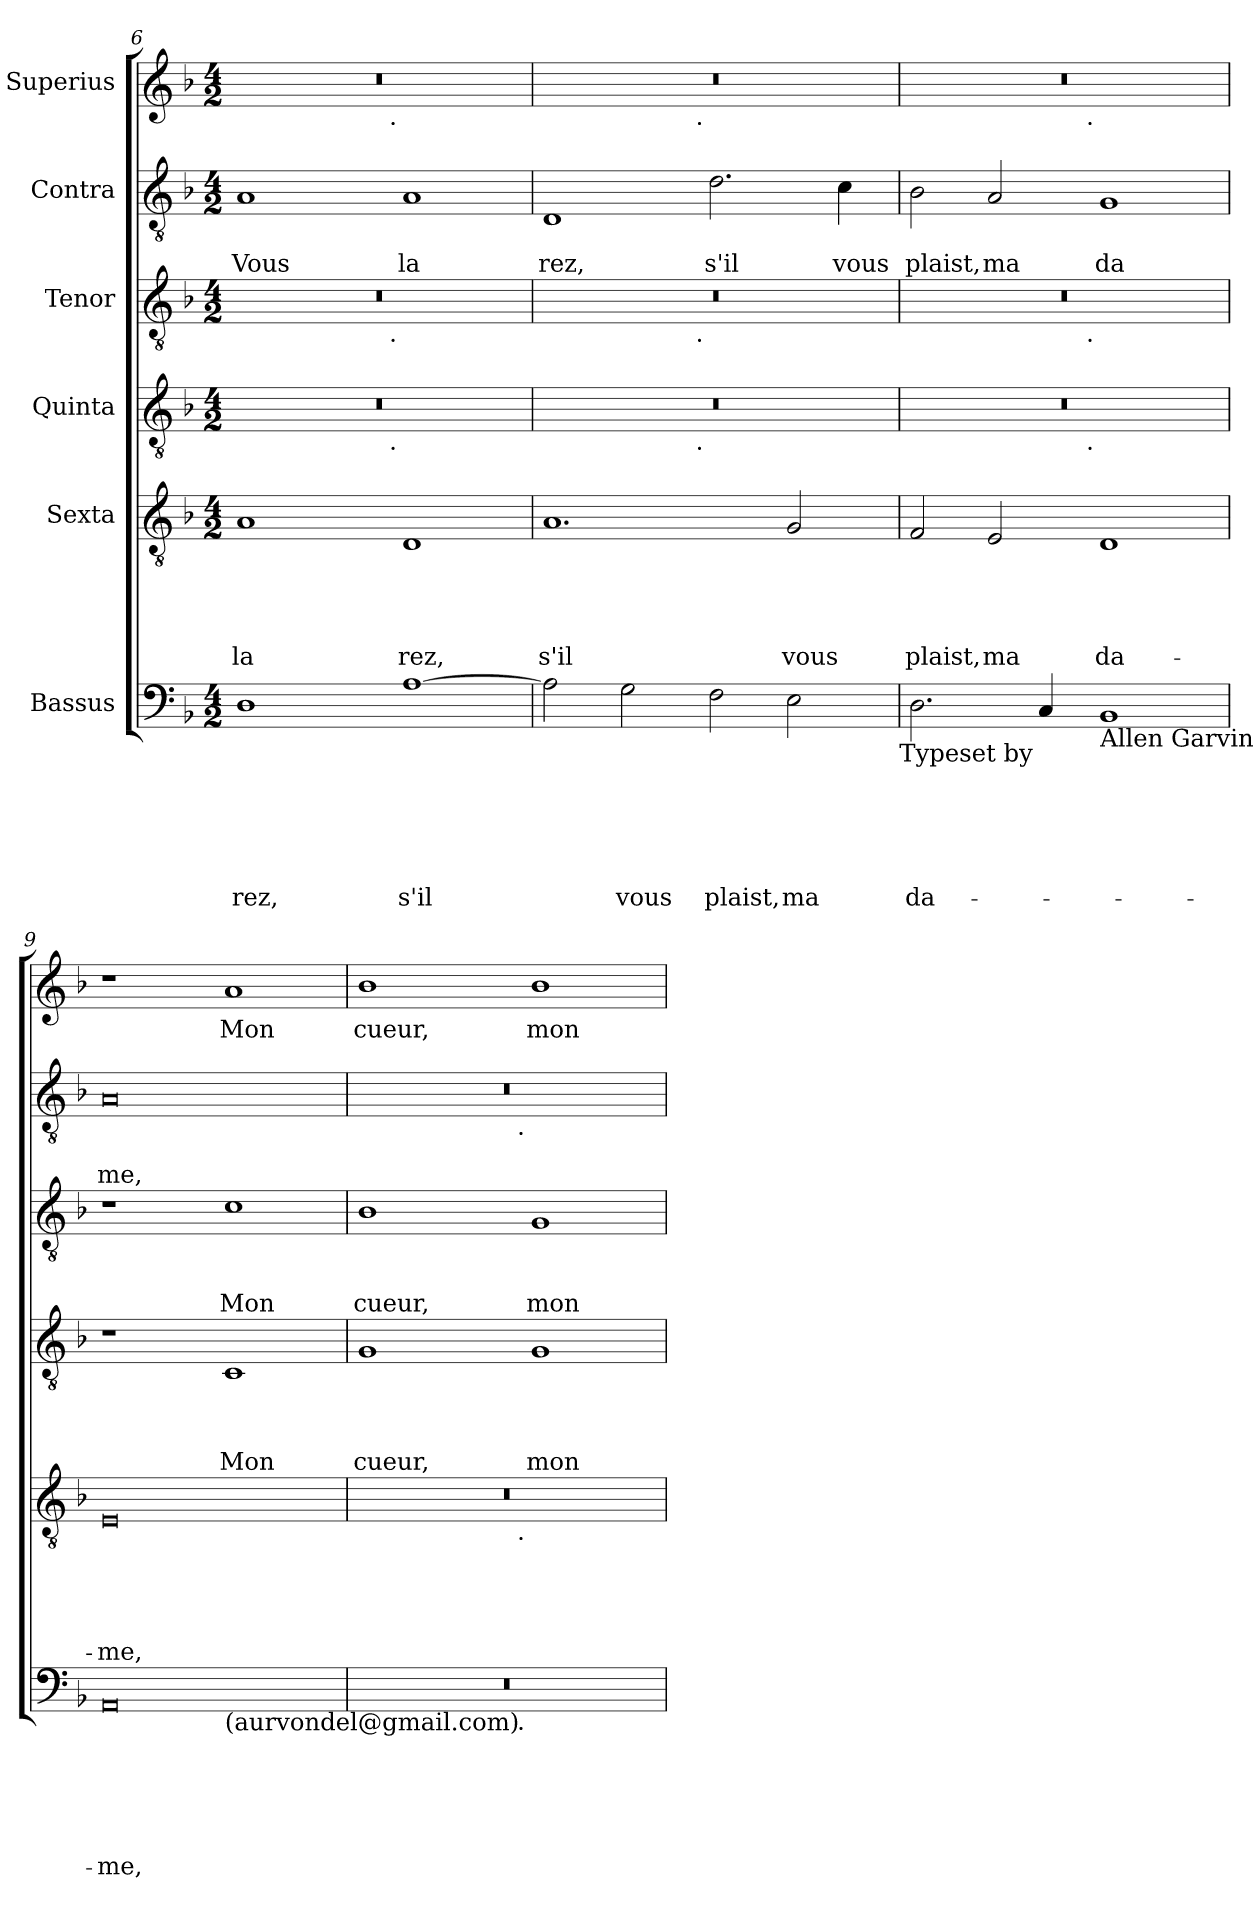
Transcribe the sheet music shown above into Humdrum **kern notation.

**kern	**text	**text	**text	**text	**text	**text	**kern	**text	**text	**text	**text	**text	**kern	**text	**text	**text	**text	**kern	**text	**text	**text	**kern	**text	**text	**kern	**text
*part6	*part6	*part6	*part6	*part6	*part6	*part6	*part5	*part5	*part5	*part5	*part5	*part5	*part4	*part4	*part4	*part4	*part4	*part3	*part3	*part3	*part3	*part2	*part2	*part2	*part1	*part1
*staff6	*staff6	*staff6	*staff6	*staff6	*staff6	*staff6	*staff5	*staff5	*staff5	*staff5	*staff5	*staff5	*staff4	*staff4	*staff4	*staff4	*staff4	*staff3	*staff3	*staff3	*staff3	*staff2	*staff2	*staff2	*staff1	*staff1
*I"Bassus	*	*	*	*	*	*	*I"Sexta	*	*	*	*	*	*I"Quinta	*	*	*	*	*I"Tenor	*	*	*	*I"Contra	*	*	*I"Superius	*
*clefF4	*	*	*	*	*	*	*clefGv2	*	*	*	*	*	*clefGv2	*	*	*	*	*clefGv2	*	*	*	*clefGv2	*	*	*clefG2	*
*k[b-]	*	*	*	*	*	*	*k[b-]	*	*	*	*	*	*k[b-]	*	*	*	*	*k[b-]	*	*	*	*k[b-]	*	*	*k[b-]	*
*F:	*	*	*	*	*	*	*F:	*	*	*	*	*	*F:	*	*	*	*	*F:	*	*	*	*F:	*	*	*F:	*
*M4/2	*	*	*	*	*	*	*M4/2	*	*	*	*	*	*M4/2	*	*	*	*	*M4/2	*	*	*	*M4/2	*	*	*M4/2	*
=6	=6	=6	=6	=6	=6	=6	=6	=6	=6	=6	=6	=6	=6	=6	=6	=6	=6	=6	=6	=6	=6	=6	=6	=6	=6	=6
!	!	!	!	!	!	!LO:LY:b	!	!	!	!	!	!LO:LY:b	!	!	!	!	!	!	!	!	!	!	!	!LO:LY:b	!	!
*	*	*	*	*	*	*	*	*	*	*	*	*	*^	*	*	*	*	*^	*	*	*	*	*	*	*^	*
1D	.	.	.	.	.	rez,	1A	.	.	.	.	la	0r	2ryy	.	.	.	.	0r	2ryy	.	.	.	1A	.	Vous	0r	2ryy	.
.	.	.	.	.	.	.	.	.	.	.	.	.	.	4...ryy	.	.	.	.	.	4...ryy	.	.	.	.	.	.	.	4...ryy	.
!	!	!	!	!	!	!	!	!	!	!	!	!	!	!	!	!	!	!	!	!	!	!	!	!	!	!	!	!LO:TX:b:t=.	!
!	!	!	!	!	!	!	!	!	!	!	!	!	!	!	!	!	!	!	!	!LO:TX:b:t=.	!	!	!	!	!	!	!	!	!
!	!	!	!	!	!	!	!	!	!	!	!	!	!	!LO:TX:b:t=.	!	!	!	!	!	!	!	!	!	!	!	!	!	!	!
.	.	.	.	.	.	.	.	.	.	.	.	.	.	1ryy	.	.	.	.	.	1ryy	.	.	.	.	.	.	.	1ryy	.
!	!	!	!	!	!	!LO:LY:b	!	!	!	!	!	!LO:LY:b	!	!	!	!	!	!	!	!	!	!	!	!	!	!LO:LY:b	!	!	!
[<1A	.	.	.	.	.	s'il	1D	.	.	.	.	rez,	.	.	.	.	.	.	.	.	.	.	.	1A	.	la	.	.	.
.	.	.	.	.	.	.	.	.	.	.	.	.	.	32ryy	.	.	.	.	.	32ryy	.	.	.	.	.	.	.	32ryy	.
!!LO:LB:g=z	!!
=7	=7	=7	=7	=7	=7	=7	=7	=7	=7	=7	=7	=7	=7	=7	=7	=7	=7	=7	=7	=7	=7	=7	=7	=7	=7	=7	=7	=7	=7
!	!	!	!	!	!	!	!	!	!	!	!	!LO:LY:b	!	!	!	!	!	!	!	!	!	!	!	!	!	!LO:LY:b	!	!	!
2A\]	.	.	.	.	.	.	1.A	.	.	.	.	s'il	0r	2ryy	.	.	.	.	0r	2ryy	.	.	.	1D	.	rez,	0r	2ryy	.
!	!	!	!	!	!	!LO:LY:b	!	!	!	!	!	!	!	!	!	!	!	!	!	!	!	!	!	!	!	!	!	!	!
2G\	.	.	.	.	.	vous	.	.	.	.	.	.	.	4...ryy	.	.	.	.	.	4...ryy	.	.	.	.	.	.	.	4...ryy	.
!	!	!	!	!	!	!	!	!	!	!	!	!	!	!	!	!	!	!	!	!	!	!	!	!	!	!	!	!LO:TX:b:t=.	!
!	!	!	!	!	!	!	!	!	!	!	!	!	!	!	!	!	!	!	!	!LO:TX:b:t=.	!	!	!	!	!	!	!	!	!
!	!	!	!	!	!	!	!	!	!	!	!	!	!	!LO:TX:b:t=.	!	!	!	!	!	!	!	!	!	!	!	!	!	!	!
.	.	.	.	.	.	.	.	.	.	.	.	.	.	1ryy	.	.	.	.	.	1ryy	.	.	.	.	.	.	.	1ryy	.
!	!	!	!	!	!	!LO:LY:b	!	!	!	!	!	!	!	!	!	!	!	!	!	!	!	!	!	!	!	!LO:LY:b	!	!	!
2F\	.	.	.	.	.	plaist,	.	.	.	.	.	.	.	.	.	.	.	.	.	.	.	.	.	2.d\	.	s'il	.	.	.
!	!	!	!	!	!	!LO:LY:b	!	!	!	!	!	!LO:LY:b	!	!	!	!	!	!	!	!	!	!	!	!	!	!	!	!	!
2E\	.	.	.	.	.	ma	2G/	.	.	.	.	vous	.	.	.	.	.	.	.	.	.	.	.	.	.	.	.	.	.
!	!	!	!	!	!	!	!	!	!	!	!	!	!	!	!	!	!	!	!	!	!	!	!	!	!	!LO:LY:b	!	!	!
.	.	.	.	.	.	.	.	.	.	.	.	.	.	.	.	.	.	.	.	.	.	.	.	4c\	.	vous	.	.	.
.	.	.	.	.	.	.	.	.	.	.	.	.	.	32ryy	.	.	.	.	.	32ryy	.	.	.	.	.	.	.	32ryy	.
!LO:TX:b:t=Typeset by	!	!	!	!	!	!	!	!	!	!	!	!	!	!	!	!	!	!	!	!	!	!	!	!	!	!	!	!	!
=8	=8	=8	=8	=8	=8	=8	=8	=8	=8	=8	=8	=8	=8	=8	=8	=8	=8	=8	=8	=8	=8	=8	=8	=8	=8	=8	=8	=8	=8
!	!	!	!	!	!	!LO:LY:b	!	!	!	!	!	!LO:LY:b	!	!	!	!	!	!	!	!	!	!	!	!	!	!LO:LY:b	!	!	!
2.D\	.	.	.	.	.	da-	2F/	.	.	.	.	plaist,	0r	2ryy	.	.	.	.	0r	2ryy	.	.	.	2B-\	.	plaist,	0r	2ryy	.
!	!	!	!	!	!	!	!	!	!	!	!	!LO:LY:b	!	!	!	!	!	!	!	!	!	!	!	!	!	!LO:LY:b	!	!	!
.	.	.	.	.	.	.	2E/	.	.	.	.	ma	.	4...ryy	.	.	.	.	.	4...ryy	.	.	.	2A/	.	ma	.	4...ryy	.
4C/	.	.	.	.	.	.	.	.	.	.	.	.	.	.	.	.	.	.	.	.	.	.	.	.	.	.	.	.	.
!	!	!	!	!	!	!	!	!	!	!	!	!	!	!	!	!	!	!	!	!	!	!	!	!	!	!	!	!LO:TX:b:t=.	!
!	!	!	!	!	!	!	!	!	!	!	!	!	!	!	!	!	!	!	!	!LO:TX:b:t=.	!	!	!	!	!	!	!	!	!
!	!	!	!	!	!	!	!	!	!	!	!	!	!	!LO:TX:b:t=.	!	!	!	!	!	!	!	!	!	!	!	!	!	!	!
.	.	.	.	.	.	.	.	.	.	.	.	.	.	1ryy	.	.	.	.	.	1ryy	.	.	.	.	.	.	.	1ryy	.
!LO:TX:b:t=Allen Garvin	!	!	!	!	!	!	!	!	!	!	!	!	!	!	!	!	!	!	!	!	!	!	!	!	!	!	!	!	!
!	!	!	!	!	!	!	!	!	!	!	!	!LO:LY:b	!	!	!	!	!	!	!	!	!	!	!	!	!	!LO:LY:b	!	!	!
1BB-	.	.	.	.	.	.	1D	.	.	.	.	da-	.	.	.	.	.	.	.	.	.	.	.	1G	.	da	.	.	.
.	.	.	.	.	.	.	.	.	.	.	.	.	.	32ryy	.	.	.	.	.	32ryy	.	.	.	.	.	.	.	32ryy	.
=9	=9	=9	=9	=9	=9	=9	=9	=9	=9	=9	=9	=9	=9	=9	=9	=9	=9	=9	=9	=9	=9	=9	=9	=9	=9	=9	=9	=9	=9
!	!	!	!	!	!	!LO:LY:b	!	!	!	!	!	!LO:LY:b	!	!	!	!	!	!	!	!	!	!	!	!	!	!LO:LY:b	!	!	!
*	*	*	*	*	*	*	*	*	*	*	*	*	*v	*v	*	*	*	*	*	*	*	*	*	*	*	*	*v	*v	*
*^	*	*	*	*	*	*	*	*	*	*	*	*	*	*	*	*	*	*v	*v	*	*	*	*	*	*	*	*
0AA	1ryy	.	.	.	.	.	-me,	0E	.	.	.	.	-me,	1r	.	.	.	.	1r	.	.	.	0A	.	me,	1r	.
!	!LO:TX:b:t=(aurvondel@gmail.com)	!	!	!	!	!	!	!	!	!	!	!	!	!	!	!	!	!	!	!	!	!	!	!	!	!	!
!	!	!	!	!	!	!	!	!	!	!	!	!	!	!	!	!	!	!LO:LY:b	!	!	!	!LO:LY:b	!	!	!	!	!LO:LY:b
.	1ryy	.	.	.	.	.	.	.	.	.	.	.	.	1C	.	.	.	Mon	1c	.	.	Mon	.	.	.	1a	Mon
=10	=10	=10	=10	=10	=10	=10	=10	=10	=10	=10	=10	=10	=10	=10	=10	=10	=10	=10	=10	=10	=10	=10	=10	=10	=10	=10	=10
!	!	!	!	!	!	!	!	!	!	!	!	!	!	!	!	!	!	!LO:LY:b	!	!	!	!LO:LY:b	!	!	!	!	!LO:LY:b
*	*	*	*	*	*	*	*	*^	*	*	*	*	*	*	*	*	*	*	*	*	*	*	*^	*	*	*	*
0r	2ryy	.	.	.	.	.	.	0r	2ryy	.	.	.	.	.	1G	.	.	.	cueur,	1B-	.	.	cueur,	0r	2ryy	.	.	1b-	cueur,
.	4...ryy	.	.	.	.	.	.	.	4...ryy	.	.	.	.	.	.	.	.	.	.	.	.	.	.	.	4...ryy	.	.	.	.
!	!	!	!	!	!	!	!	!	!	!	!	!	!	!	!	!	!	!	!	!	!	!	!	!	!LO:TX:b:t=.	!	!	!	!
!	!	!	!	!	!	!	!	!	!LO:TX:b:t=.	!	!	!	!	!	!	!	!	!	!	!	!	!	!	!	!	!	!	!	!
!	!LO:TX:b:t=.	!	!	!	!	!	!	!	!	!	!	!	!	!	!	!	!	!	!	!	!	!	!	!	!	!	!	!	!
.	1ryy	.	.	.	.	.	.	.	1ryy	.	.	.	.	.	.	.	.	.	.	.	.	.	.	.	1ryy	.	.	.	.
!	!	!	!	!	!	!	!	!	!	!	!	!	!	!	!	!	!	!	!LO:LY:b	!	!	!	!LO:LY:b	!	!	!	!	!	!LO:LY:b
.	.	.	.	.	.	.	.	.	.	.	.	.	.	.	1G	.	.	.	mon	1G	.	.	mon	.	.	.	.	1b-	mon
.	32ryy	.	.	.	.	.	.	.	32ryy	.	.	.	.	.	.	.	.	.	.	.	.	.	.	.	32ryy	.	.	.	.
*v	*v	*	*	*	*	*	*	*	*	*	*	*	*	*	*	*	*	*	*	*	*	*	*	*v	*v	*	*	*	*
*	*	*	*	*	*	*	*v	*v	*	*	*	*	*	*	*	*	*	*	*	*	*	*	*	*	*	*	*
=	=	=	=	=	=	=	=	=	=	=	=	=	=	=	=	=	=	=	=	=	=	=	=	=	=	=
*-	*-	*-	*-	*-	*-	*-	*-	*-	*-	*-	*-	*-	*-	*-	*-	*-	*-	*-	*-	*-	*-	*-	*-	*-	*-	*-
